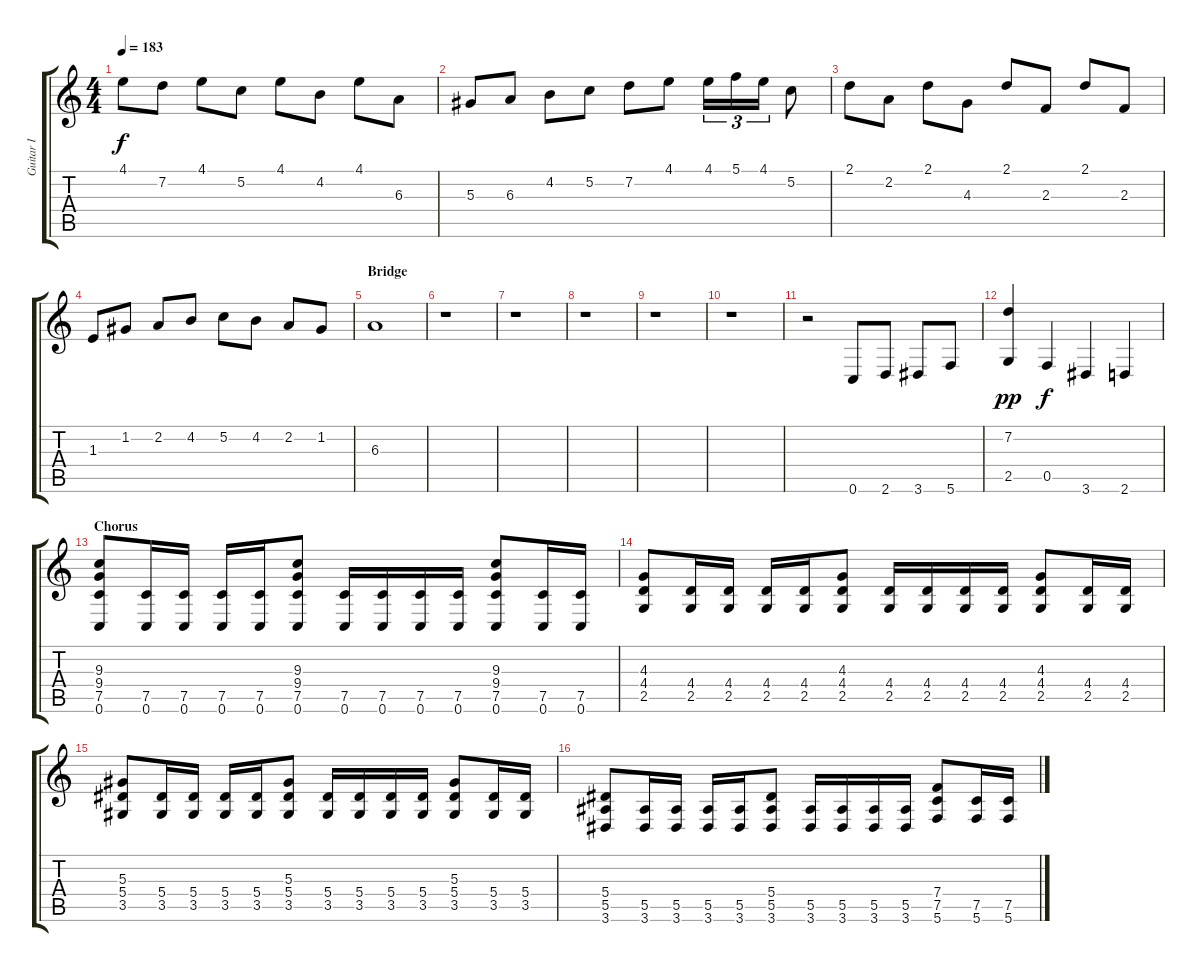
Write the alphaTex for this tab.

\track ("Guitar I" "Guitar I") {instrument distortionguitar}
\staff {score tabs}
\tuning (C4 G3 Eb3 Bb2 F2 C2) {hide}
\ts (4 4)
\tempo 183
\clef g2
\ks c
4.1.8{dy f} 7.2.8 4.1.8 5.2.8 4.1.8 4.2.8 4.1.8 6.3.8 |
5.3.8 6.3.8 4.2.8 5.2.8 7.2.8 4.1.8 4.1.16{tu (3 2)} 5.1.16{tu (3 2)} 4.1.16{tu (3 2)} 5.2.8 |
2.1.8 2.2.8 2.1.8 4.3.8 2.1.8 2.3.8 2.1.8 2.3.8 |
1.3.8 1.2.8 2.2.8 4.2.8 5.2.8 4.2.8 2.2.8 1.2.8 |
\section ("" "Bridge")
6.3.1 |
r.1 |
r.1 |
r.1 |
r.1 |
r.1 |
r.2 0.6.8 2.6.8 3.6.8 5.6.8 |
(7.2 2.5).4{dy pp} 0.5.4{dy f} 3.6.4 2.6.4 |
\section ("" "Chorus")
(9.3 9.4 7.5 0.6).8 (7.5 0.6).16 (7.5 0.6).16 (7.5 0.6).16 (7.5 0.6).16 (9.3 9.4 7.5 0.6).8 (7.5 0.6).16 (7.5 0.6).16 (7.5 0.6).16 (7.5 0.6).16 (9.3 9.4 7.5 0.6).8 (7.5 0.6).16 (7.5 0.6).16 |
(4.3 4.4 2.5).8 (4.4 2.5).16 (4.4 2.5).16 (4.4 2.5).16 (4.4 2.5).16 (4.3 4.4 2.5).8 (4.4 2.5).16 (4.4 2.5).16 (4.4 2.5).16 (4.4 2.5).16 (4.3 4.4 2.5).8 (4.4 2.5).16 (4.4 2.5).16 |
(5.3 5.4 3.5).8 (5.4 3.5).16 (5.4 3.5).16 (5.4 3.5).16 (5.4 3.5).16 (5.3 5.4 3.5).8 (5.4 3.5).16 (5.4 3.5).16 (5.4 3.5).16 (5.4 3.5).16 (5.3 5.4 3.5).8 (5.4 3.5).16 (5.4 3.5).16 |
(5.4 5.5 3.6).8 (5.5 3.6).16 (5.5 3.6).16 (5.5 3.6).16 (5.5 3.6).16 (5.4 5.5 3.6).8 (5.5 3.6).16 (5.5 3.6).16 (5.5 3.6).16 (5.5 3.6).16 (7.4 7.5 5.6).8 (7.5 5.6).16 (7.5 5.6).16
